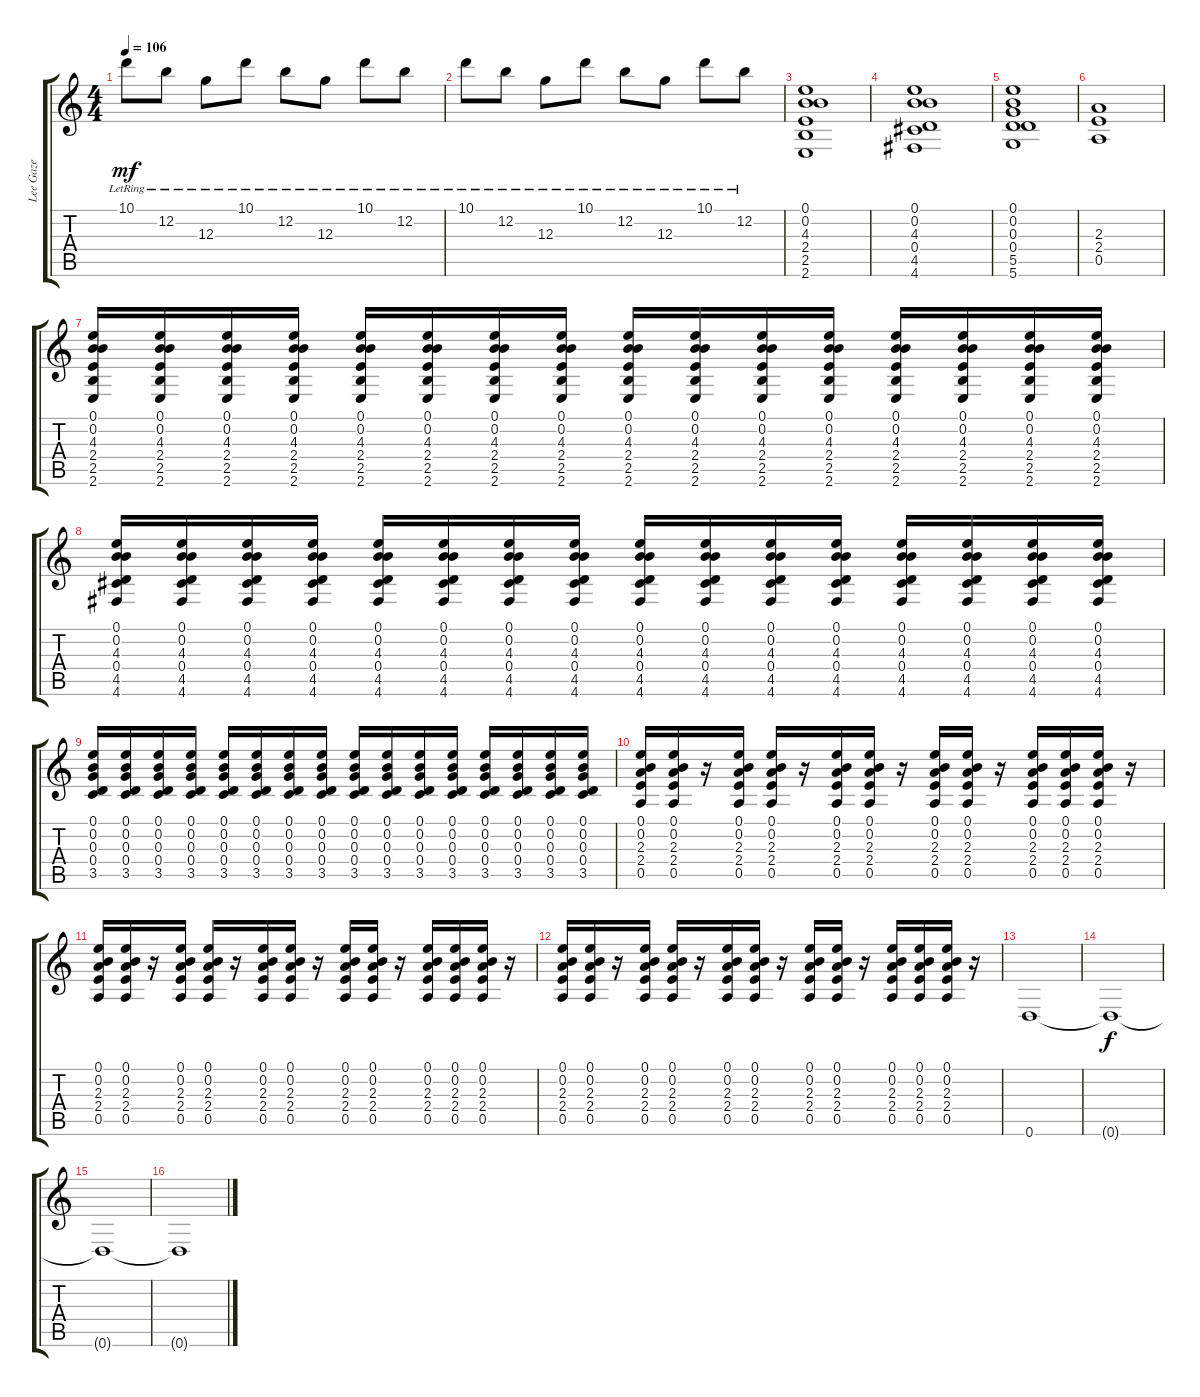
\track ("Lee Gaze" "Lee Gaze") {instrument overdrivenguitar}
\staff {score tabs}
\tuning (E4 B3 G3 D3 A2 D2) {hide}
\ts (4 4)
\tempo 106
\clef g2
\ks c
10.1{lr}.8{dy mf} 12.2{lr}.8 12.3{lr}.8 10.1{lr}.8 12.2{lr}.8 12.3{lr}.8 10.1{lr}.8 12.2{lr}.8 |
10.1{lr}.8 12.2{lr}.8 12.3{lr}.8 10.1{lr}.8 12.2{lr}.8 12.3{lr}.8 10.1{lr}.8 12.2{lr}.8 |
(0.1 0.2 4.3 2.4 2.5 2.6).1 |
(0.1 0.2 4.3 0.4 4.5 4.6).1 |
(0.1 0.2 0.3 0.4 5.5 5.6).1 |
(2.3 2.4 0.5).1 |
(0.1 0.2 4.3 2.4 2.5 2.6).16 (0.1 0.2 4.3 2.4 2.5 2.6).16 (0.1 0.2 4.3 2.4 2.5 2.6).16 (0.1 0.2 4.3 2.4 2.5 2.6).16 (0.1 0.2 4.3 2.4 2.5 2.6).16 (0.1 0.2 4.3 2.4 2.5 2.6).16 (0.1 0.2 4.3 2.4 2.5 2.6).16 (0.1 0.2 4.3 2.4 2.5 2.6).16 (0.1 0.2 4.3 2.4 2.5 2.6).16 (0.1 0.2 4.3 2.4 2.5 2.6).16 (0.1 0.2 4.3 2.4 2.5 2.6).16 (0.1 0.2 4.3 2.4 2.5 2.6).16 (0.1 0.2 4.3 2.4 2.5 2.6).16 (0.1 0.2 4.3 2.4 2.5 2.6).16 (0.1 0.2 4.3 2.4 2.5 2.6).16 (0.1 0.2 4.3 2.4 2.5 2.6).16 |
(0.1 0.2 4.3 0.4 4.5 4.6).16 (0.1 0.2 4.3 0.4 4.5 4.6).16 (0.1 0.2 4.3 0.4 4.5 4.6).16 (0.1 0.2 4.3 0.4 4.5 4.6).16 (0.1 0.2 4.3 0.4 4.5 4.6).16 (0.1 0.2 4.3 0.4 4.5 4.6).16 (0.1 0.2 4.3 0.4 4.5 4.6).16 (0.1 0.2 4.3 0.4 4.5 4.6).16 (0.1 0.2 4.3 0.4 4.5 4.6).16 (0.1 0.2 4.3 0.4 4.5 4.6).16 (0.1 0.2 4.3 0.4 4.5 4.6).16 (0.1 0.2 4.3 0.4 4.5 4.6).16 (0.1 0.2 4.3 0.4 4.5 4.6).16 (0.1 0.2 4.3 0.4 4.5 4.6).16 (0.1 0.2 4.3 0.4 4.5 4.6).16 (0.1 0.2 4.3 0.4 4.5 4.6).16 |
(0.1 0.2 0.3 0.4 3.5).16 (0.1 0.2 0.3 0.4 3.5).16 (0.1 0.2 0.3 0.4 3.5).16 (0.1 0.2 0.3 0.4 3.5).16 (0.1 0.2 0.3 0.4 3.5).16 (0.1 0.2 0.3 0.4 3.5).16 (0.1 0.2 0.3 0.4 3.5).16 (0.1 0.2 0.3 0.4 3.5).16 (0.1 0.2 0.3 0.4 3.5).16 (0.1 0.2 0.3 0.4 3.5).16 (0.1 0.2 0.3 0.4 3.5).16 (0.1 0.2 0.3 0.4 3.5).16 (0.1 0.2 0.3 0.4 3.5).16 (0.1 0.2 0.3 0.4 3.5).16 (0.1 0.2 0.3 0.4 3.5).16 (0.1 0.2 0.3 0.4 3.5).16 |
(0.1 0.2 2.3 2.4 0.5).16 (0.1 0.2 2.3 2.4 0.5).16 r.16 (0.1 0.2 2.3 2.4 0.5).16 (0.1 0.2 2.3 2.4 0.5).16 r.16 (0.1 0.2 2.3 2.4 0.5).16 (0.1 0.2 2.3 2.4 0.5).16 r.16 (0.1 0.2 2.3 2.4 0.5).16 (0.1 0.2 2.3 2.4 0.5).16 r.16 (0.1 0.2 2.3 2.4 0.5).16 (0.1 0.2 2.3 2.4 0.5).16 (0.1 0.2 2.3 2.4 0.5).16 r.16 |
(0.1 0.2 2.3 2.4 0.5).16 (0.1 0.2 2.3 2.4 0.5).16 r.16 (0.1 0.2 2.3 2.4 0.5).16 (0.1 0.2 2.3 2.4 0.5).16 r.16 (0.1 0.2 2.3 2.4 0.5).16 (0.1 0.2 2.3 2.4 0.5).16 r.16 (0.1 0.2 2.3 2.4 0.5).16 (0.1 0.2 2.3 2.4 0.5).16 r.16 (0.1 0.2 2.3 2.4 0.5).16 (0.1 0.2 2.3 2.4 0.5).16 (0.1 0.2 2.3 2.4 0.5).16 r.16 |
(0.1 0.2 2.3 2.4 0.5).16 (0.1 0.2 2.3 2.4 0.5).16 r.16 (0.1 0.2 2.3 2.4 0.5).16 (0.1 0.2 2.3 2.4 0.5).16 r.16 (0.1 0.2 2.3 2.4 0.5).16 (0.1 0.2 2.3 2.4 0.5).16 r.16 (0.1 0.2 2.3 2.4 0.5).16 (0.1 0.2 2.3 2.4 0.5).16 r.16 (0.1 0.2 2.3 2.4 0.5).16 (0.1 0.2 2.3 2.4 0.5).16 (0.1 0.2 2.3 2.4 0.5).16 r.16 |
0.6.1{instrument overdrivenguitar} |
0.6{t}.1{dy f} |
0.6{t}.1 |
0.6{t}.1
